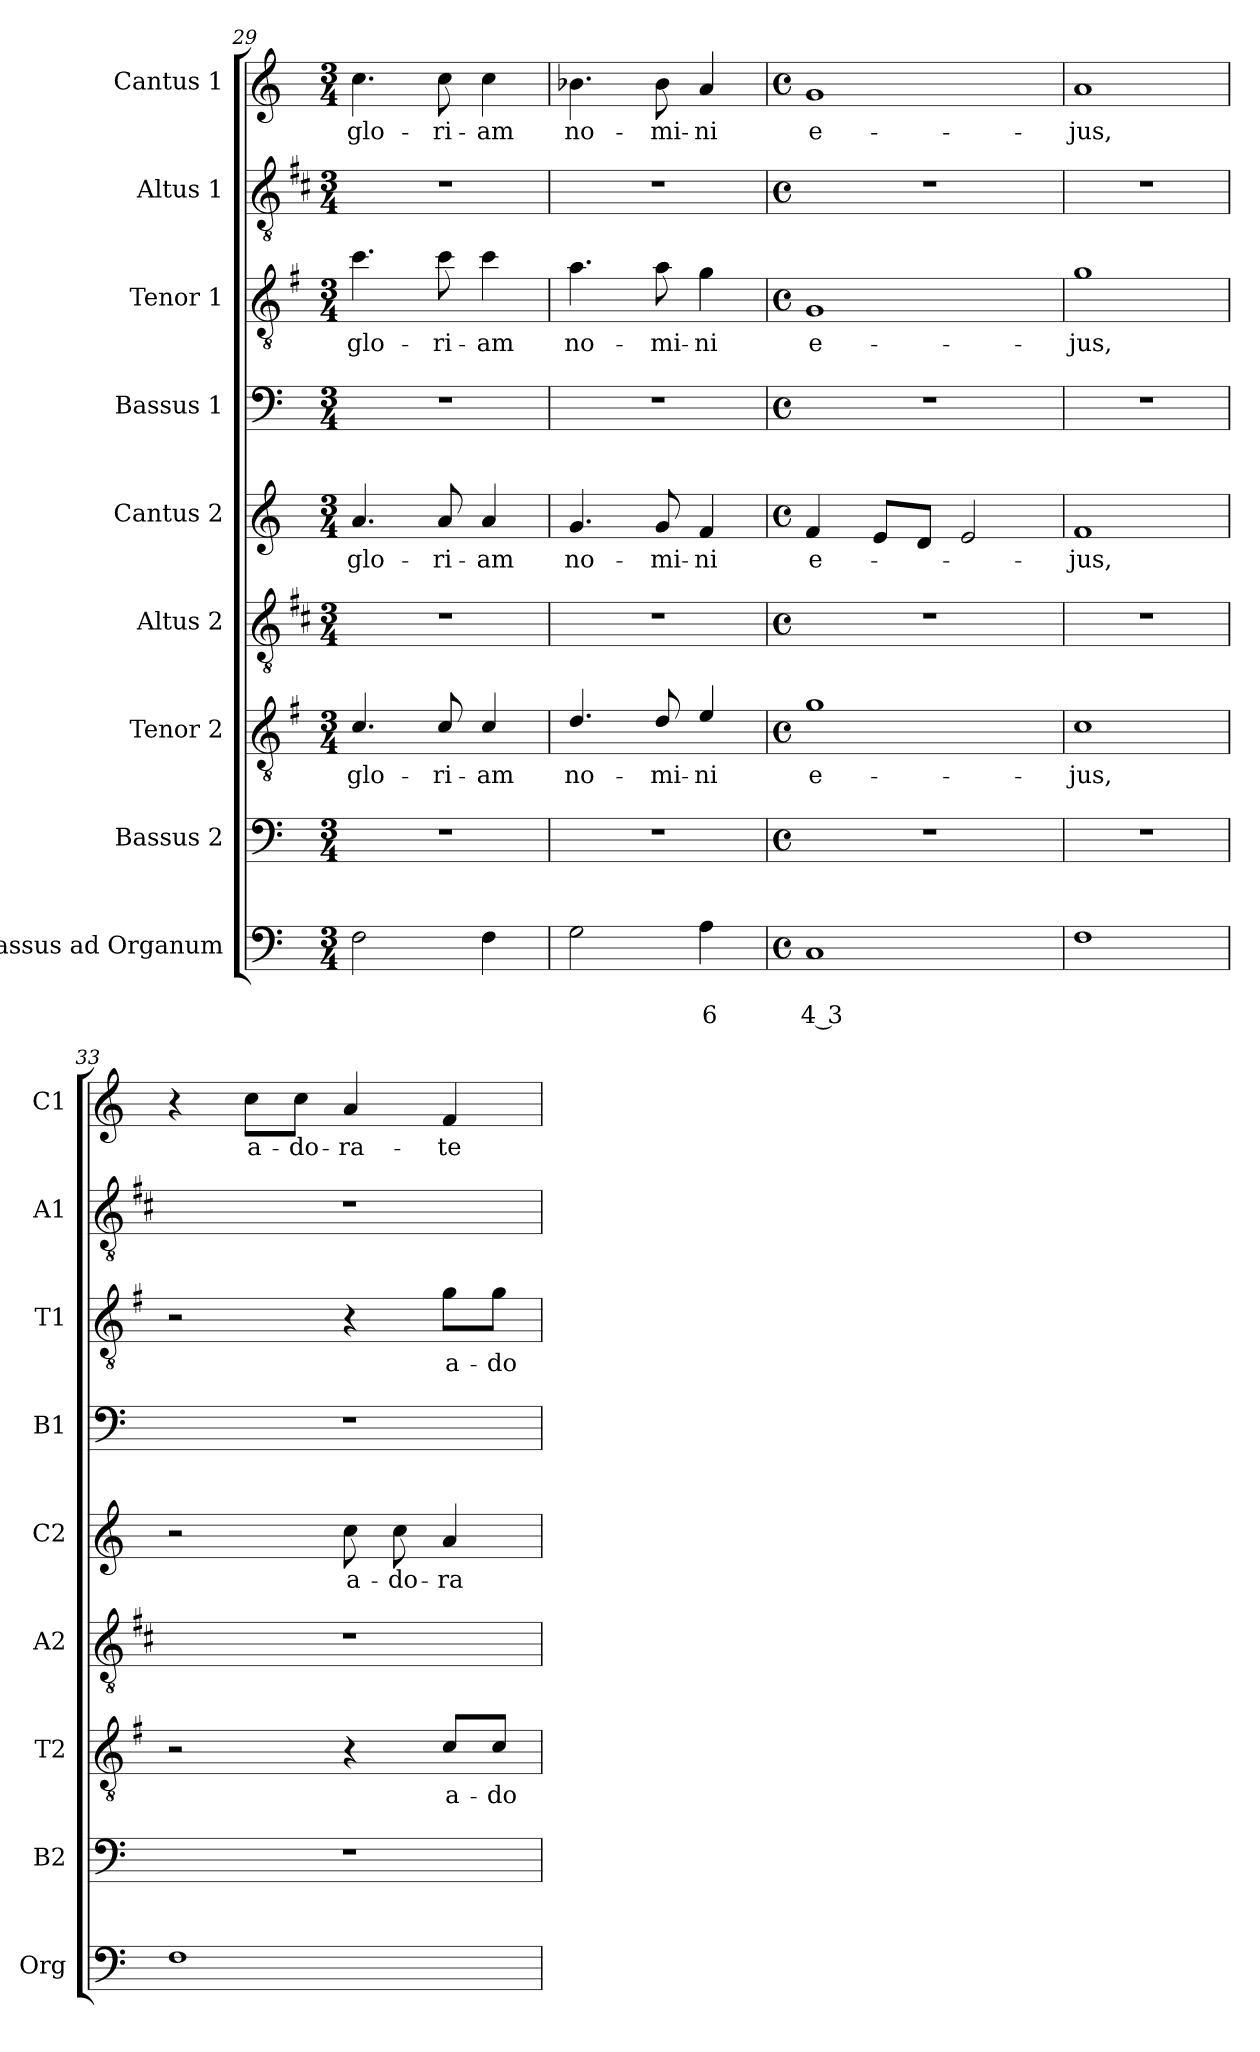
**kern	**text	**text	**kern	**kern	**text	**kern	**kern	**text	**kern	**kern	**text	**kern	**kern	**text
*part9	*part9	*part9	*part8	*part7	*part7	*part6	*part5	*part5	*part4	*part3	*part3	*part2	*part1	*part1
*staff9	*staff9	*staff9	*staff8	*staff7	*staff7	*staff6	*staff5	*staff5	*staff4	*staff3	*staff3	*staff2	*staff1	*staff1
*I"Bassus ad Organum	*	*	*I"Bassus 2	*I"Tenor 2	*	*I"Altus 2	*I"Cantus 2	*	*I"Bassus 1	*I"Tenor 1	*	*I"Altus 1	*I"Cantus 1	*
*I'Org	*	*	*I'B2	*I'T2	*	*I'A2	*I'C2	*	*I'B1	*I'T1	*	*I'A1	*I'C1	*
*clefF4	*	*	*clefF4	*clefGv2	*	*clefGv2	*clefG2	*	*clefF4	*clefGv2	*	*clefGv2	*clefG2	*
*	*	*	*	*ITrd4c7	*	*ITrd1c2	*	*	*	*ITrd4c7	*	*ITrd1c2	*	*
*k[]	*	*	*k[]	*k[]	*	*k[]	*k[]	*	*k[]	*k[]	*	*k[]	*k[]	*
*C:	*	*	*C:	*C:	*	*C:	*C:	*	*C:	*C:	*	*C:	*C:	*
*M3/4	*	*	*M3/4	*M3/4	*	*M3/4	*M3/4	*	*M3/4	*M3/4	*	*M3/4	*M3/4	*
=29	=29	=29	=29	=29	=29	=29	=29	=29	=29	=29	=29	=29	=29	=29
!	!	!	!	!	!LO:LY:b	!	!	!LO:LY:b	!	!	!LO:LY:b	!	!	!LO:LY:b
2F\	.	.	2.r	4.F/	glo-	2.r	4.a/	glo-	2.r	4.f\	glo-	2.r	4.cc\	glo-
!	!	!	!	!	!LO:LY:b	!	!	!LO:LY:b	!	!	!LO:LY:b	!	!	!LO:LY:b
.	.	.	.	8F/	-ri-	.	8a/	-ri-	.	8f\	-ri-	.	8cc\	-ri-
!	!	!	!	!	!LO:LY:b	!	!	!LO:LY:b	!	!	!LO:LY:b	!	!	!LO:LY:b
4F\	.	.	.	4F/	-am	.	4a/	-am	.	4f\	-am	.	4cc\	-am
=30	=30	=30	=30	=30	=30	=30	=30	=30	=30	=30	=30	=30	=30	=30
!	!	!	!	!	!LO:LY:b	!	!	!LO:LY:b	!	!	!LO:LY:b	!	!	!LO:LY:b
2G\	.	.	2.r	4.G/	no-	2.r	4.g/	no-	2.r	4.d\	no-	2.r	4.b-X\	no-
!	!	!	!	!	!LO:LY:b	!	!	!LO:LY:b	!	!	!LO:LY:b	!	!	!LO:LY:b
.	.	.	.	8G/	-mi-	.	8g/	-mi-	.	8d\	-mi-	.	8b-\	-mi-
!	!	!LO:LY:b	!	!	!LO:LY:b	!	!	!LO:LY:b	!	!	!LO:LY:b	!	!	!LO:LY:b
4A\	.	6	.	4A/	-ni	.	4f/	-ni	.	4c\	-ni	.	4a/	-ni
=31	=31	=31	=31	=31	=31	=31	=31	=31	=31	=31	=31	=31	=31	=31
*M4/4	*	*	*M4/4	*M4/4	*	*M4/4	*M4/4	*	*M4/4	*M4/4	*	*M4/4	*M4/4	*
*met(c)	*	*	*met(c)	*met(c)	*	*met(c)	*met(c)	*	*met(c)	*met(c)	*	*met(c)	*met(c)	*
!	!	!LO:LY:b	!	!	!LO:LY:b	!	!	!LO:LY:b	!	!	!LO:LY:b	!	!	!LO:LY:b
1C	.	4 3	1r	1c	e-	1r	4f/	e-	1r	1C	e-	1r	1g	e-
.	.	.	.	.	.	.	8e/L	.	.	.	.	.	.	.
.	.	.	.	.	.	.	8d/J	.	.	.	.	.	.	.
.	.	.	.	.	.	.	2e/	.	.	.	.	.	.	.
!!LO:PB:g=z
=32	=32	=32	=32	=32	=32	=32	=32	=32	=32	=32	=32	=32	=32	=32
!	!	!	!	!	!LO:LY:b	!	!	!LO:LY:b	!	!	!LO:LY:b	!	!	!LO:LY:b
1F	.	.	1r	1F	-jus,	1r	1f	-jus,	1r	1c	-jus,	1r	1a	-jus,
=33	=33	=33	=33	=33	=33	=33	=33	=33	=33	=33	=33	=33	=33	=33
1F	.	.	1r	2r	.	1r	2r	.	1r	2r	.	1r	4r	.
!	!	!	!	!	!	!	!	!	!	!	!	!	!	!LO:LY:b
.	.	.	.	.	.	.	.	.	.	.	.	.	8cc\L	a-
!	!	!	!	!	!	!	!	!	!	!	!	!	!	!LO:LY:b
.	.	.	.	.	.	.	.	.	.	.	.	.	8cc\J	-do-
!	!	!	!	!	!	!	!	!LO:LY:b	!	!	!	!	!	!LO:LY:b
.	.	.	.	4r	.	.	8cc\	a-	.	4r	.	.	4a/	-ra-
!	!	!	!	!	!	!	!	!LO:LY:b	!	!	!	!	!	!
.	.	.	.	.	.	.	8cc\	-do-	.	.	.	.	.	.
!	!	!	!	!	!LO:LY:b	!	!	!LO:LY:b	!	!	!LO:LY:b	!	!	!LO:LY:b
.	.	.	.	8F/L	a-	.	4a/	-ra-	.	8c\L	a-	.	4f/	-te
!	!	!	!	!	!LO:LY:b	!	!	!	!	!	!LO:LY:b	!	!	!
.	.	.	.	8F/J	-do-	.	.	.	.	8c\J	-do-	.	.	.
=	=	=	=	=	=	=	=	=	=	=	=	=	=	=
*-	*-	*-	*-	*-	*-	*-	*-	*-	*-	*-	*-	*-	*-	*-
